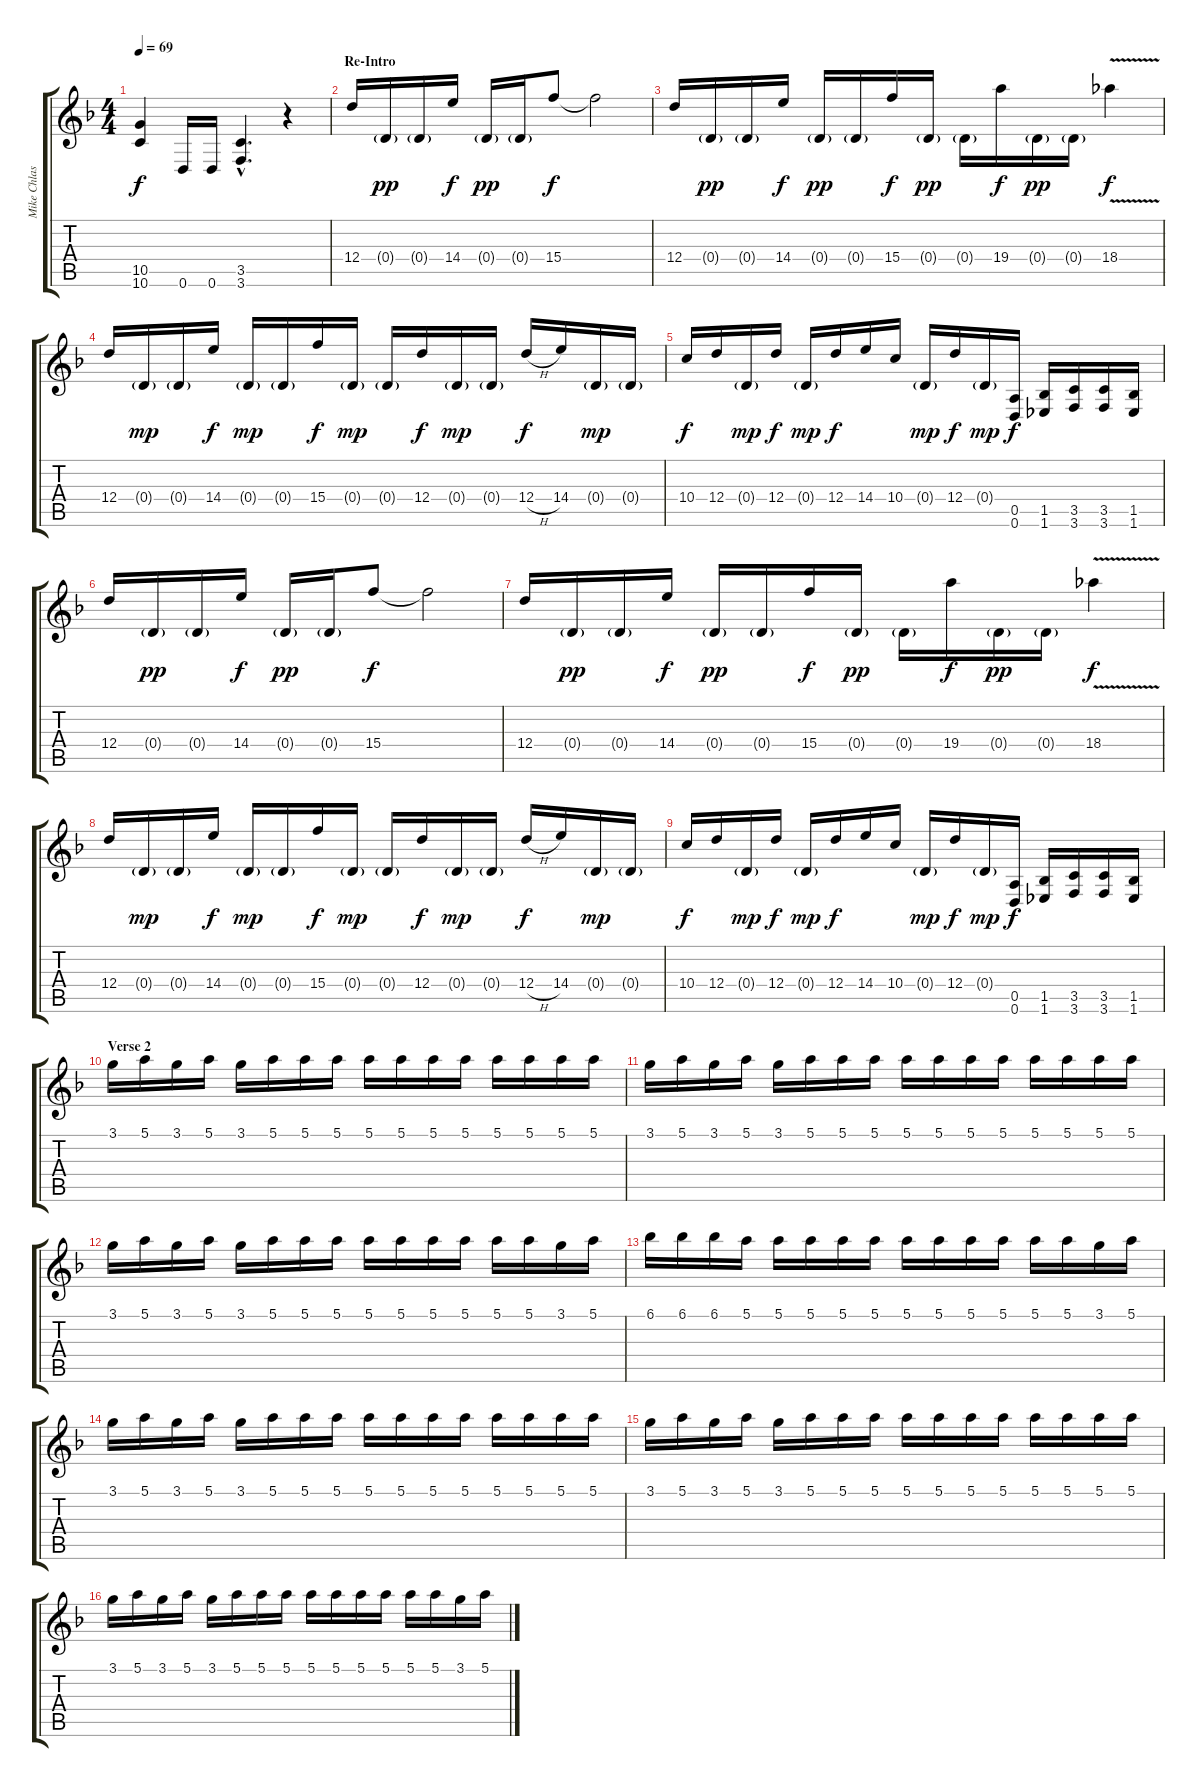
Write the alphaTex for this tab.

\track ("Mike Chlasciak" "Mike Chlas") {instrument distortionguitar}
\staff {score tabs}
\tuning (E4 B3 G3 D3 A2 D2) {hide}
\ts (4 4)
\tempo 69
\clef g2
\ks dminor
(10.5 10.6).4{dy f volume 14} 0.6.16 0.6.16 (3.5{hac} 3.6{hac}).4{d} r.4 |
\section ("" "Re-Intro")
12.4.16 0.4{g}.16{dy pp} 0.4{g}.16 14.4.16{dy f} 0.4{g}.16{dy pp} 0.4{g}.16 15.4.8{dy f} 15.4{t}.2 |
12.4.16 0.4{g}.16{dy pp} 0.4{g}.16 14.4.16{dy f} 0.4{g}.16{dy pp} 0.4{g}.16 15.4.16{dy f} 0.4{g}.16{dy pp} 0.4{g}.16 19.4.16{dy f} 0.4{g}.16{dy pp} 0.4{g}.16 18.4{v}.4{dy f} |
12.4.16 0.4{g}.16{dy mp} 0.4{g}.16 14.4.16{dy f} 0.4{g}.16{dy mp} 0.4{g}.16 15.4.16{dy f} 0.4{g}.16{dy mp} 0.4{g}.16 12.4.16{dy f} 0.4{g}.16{dy mp} 0.4{g}.16 12.4{h}.16{dy f} 14.4.16 0.4{g}.16{dy mp} 0.4{g}.16 |
10.4.16{dy f} 12.4.16 0.4{g}.16{dy mp} 12.4.16{dy f} 0.4{g}.16{dy mp} 12.4.16{dy f} 14.4.16 10.4.16 0.4{g}.16{dy mp} 12.4.16{dy f} 0.4{g}.16{dy mp} (0.5 0.6).16{dy f} (1.5 1.6).16 (3.5 3.6).16 (3.5 3.6).16 (1.5 1.6).16 |
12.4.16 0.4{g}.16{dy pp} 0.4{g}.16 14.4.16{dy f} 0.4{g}.16{dy pp} 0.4{g}.16 15.4.8{dy f} 15.4{t}.2 |
12.4.16 0.4{g}.16{dy pp} 0.4{g}.16 14.4.16{dy f} 0.4{g}.16{dy pp} 0.4{g}.16 15.4.16{dy f} 0.4{g}.16{dy pp} 0.4{g}.16 19.4.16{dy f} 0.4{g}.16{dy pp} 0.4{g}.16 18.4{v}.4{dy f} |
12.4.16 0.4{g}.16{dy mp} 0.4{g}.16 14.4.16{dy f} 0.4{g}.16{dy mp} 0.4{g}.16 15.4.16{dy f} 0.4{g}.16{dy mp} 0.4{g}.16 12.4.16{dy f} 0.4{g}.16{dy mp} 0.4{g}.16 12.4{h}.16{dy f} 14.4.16 0.4{g}.16{dy mp} 0.4{g}.16 |
10.4.16{dy f} 12.4.16 0.4{g}.16{dy mp} 12.4.16{dy f} 0.4{g}.16{dy mp} 12.4.16{dy f} 14.4.16 10.4.16 0.4{g}.16{dy mp} 12.4.16{dy f} 0.4{g}.16{dy mp} (0.5 0.6).16{dy f} (1.5 1.6).16 (3.5 3.6).16 (3.5 3.6).16 (1.5 1.6).16 |
\section ("" "Verse 2")
3.1.16{volume 10} 5.1.16 3.1.16 5.1.16 3.1.16 5.1.16 5.1.16 5.1.16 5.1.16 5.1.16 5.1.16 5.1.16 5.1.16 5.1.16 5.1.16 5.1.16 |
3.1.16 5.1.16 3.1.16 5.1.16 3.1.16 5.1.16 5.1.16 5.1.16 5.1.16 5.1.16 5.1.16 5.1.16 5.1.16 5.1.16 5.1.16 5.1.16 |
3.1.16 5.1.16 3.1.16 5.1.16 3.1.16 5.1.16 5.1.16 5.1.16 5.1.16 5.1.16 5.1.16 5.1.16 5.1.16 5.1.16 3.1.16 5.1.16 |
6.1.16 6.1.16 6.1.16 5.1.16 5.1.16 5.1.16 5.1.16 5.1.16 5.1.16 5.1.16 5.1.16 5.1.16 5.1.16 5.1.16 3.1.16 5.1.16 |
3.1.16{volume 10} 5.1.16 3.1.16 5.1.16 3.1.16 5.1.16 5.1.16 5.1.16 5.1.16 5.1.16 5.1.16 5.1.16 5.1.16 5.1.16 5.1.16 5.1.16 |
3.1.16 5.1.16 3.1.16 5.1.16 3.1.16 5.1.16 5.1.16 5.1.16 5.1.16 5.1.16 5.1.16 5.1.16 5.1.16 5.1.16 5.1.16 5.1.16 |
3.1.16 5.1.16 3.1.16 5.1.16 3.1.16 5.1.16 5.1.16 5.1.16 5.1.16 5.1.16 5.1.16 5.1.16 5.1.16 5.1.16 3.1.16 5.1.16
